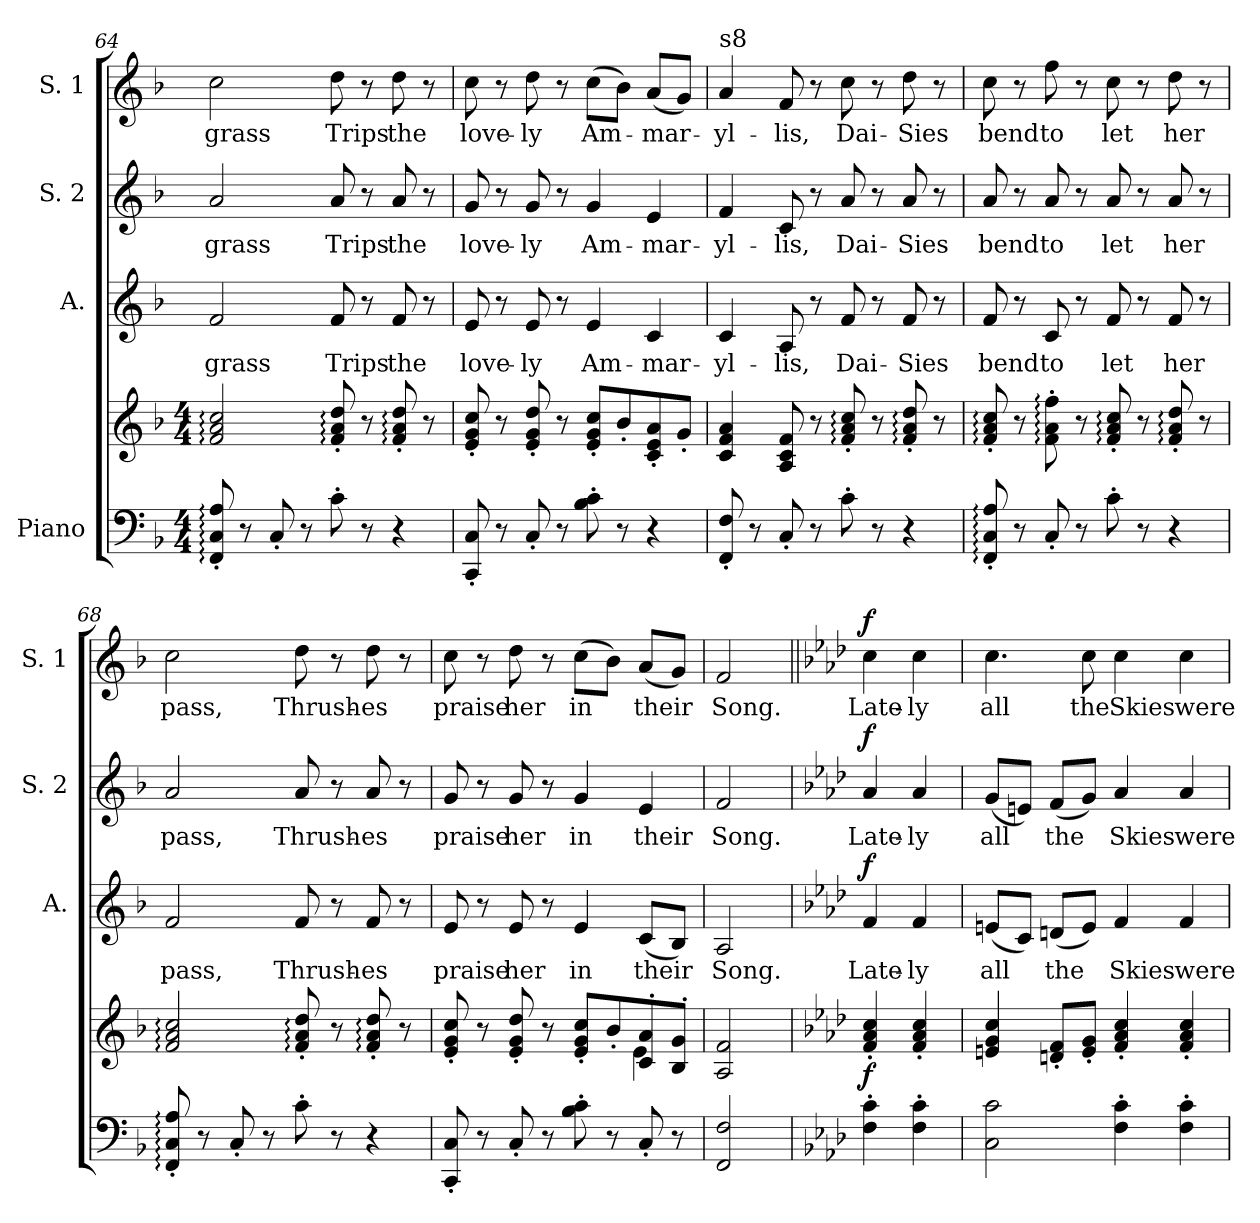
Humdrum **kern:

**kern	**kern	**dynam	**kern	**text	**dynam	**kern	**text	**dynam	**kern	**text	**dynam
*part4	*part4	*part4	*part3	*part3	*part3	*part2	*part2	*part2	*part1	*part1	*part1
*staff5	*staff4	*staff4/5	*staff3	*staff3	*staff3	*staff2	*staff2	*staff2	*staff1	*staff1	*staff1
*I"Piano	*	*	*I"A.	*	*	*I"S. 2	*	*	*I"S. 1	*	*
*	*	*	*I'A.	*	*	*I'S. 2	*	*	*I'S. 1	*	*
*clefF4	*clefG2	*	*clefG2	*	*	*clefG2	*	*	*clefG2	*	*
*k[b-]	*k[b-]	*	*k[b-]	*	*	*k[b-]	*	*	*k[b-]	*	*
*F:	*F:	*	*F:	*	*	*F:	*	*	*F:	*	*
*M4/4	*M4/4	*	*	*	*	*	*	*	*	*	*
=64	=64	=64	=64	=64	=64	=64	=64	=64	=64	=64	=64
!	!	!	!	!LO:LY:b:cj	!	!	!LO:LY:b:cj	!	!	!LO:LY:b:cj	!
8C/:'< 8FF/:'< 8A/:'<	2a/: 2f/: 2cc/:	.	2f/	grass	.	2a/	grass	.	2cc\	grass	.
8r	.	.	.	.	.	.	.	.	.	.	.
8C'</	.	.	.	.	.	.	.	.	.	.	.
8r	.	.	.	.	.	.	.	.	.	.	.
!	!	!	!	!LO:LY:b:cj	!	!	!LO:LY:b:cj	!	!	!LO:LY:b:cj	!
8c:'>\	8dd/:'< 8f/:'< 8a/:'<	.	8f/	Trips	.	8a/	Trips	.	8dd\	Trips	.
8r	8r	.	8r	.	.	8r	.	.	8r	.	.
!	!	!	!	!LO:LY:b:cj	!	!	!LO:LY:b:cj	!	!	!LO:LY:b:cj	!
4r	8dd/:'< 8a/:'< 8f/:'<	.	8f/	the	.	8a/	the	.	8dd\	the	.
.	8r	.	8r	.	.	8r	.	.	8r	.	.
=65	=65	=65	=65	=65	=65	=65	=65	=65	=65	=65	=65
!	!	!	!	!LO:LY:b:cj	!	!	!LO:LY:b:cj	!	!	!LO:LY:b:cj	!
8CC/'< 8C/'<	8e/'< 8g/'< 8cc/'<	.	8e/	love-	.	8g/	love-	.	8cc\	love-	.
8r	8r	.	8r	.	.	8r	.	.	8r	.	.
!	!	!	!	!LO:LY:b:cj	!	!	!LO:LY:b:cj	!	!	!LO:LY:b:cj	!
8C'</	8e/'< 8dd/'< 8g/'<	.	8e/	-ly	.	8g/	-ly	.	8dd\	-ly	.
8r	8r	.	8r	.	.	8r	.	.	8r	.	.
!	!	!	!	!LO:LY:b	!	!	!LO:LY:b	!	!	!LO:LY:b	!
8B-\'> 8c\'>	8g/'< 8cc/'< 8e/'<L	.	4e/	Am-	.	4g/	Am-	.	(>8cc\L	Am-	.
8r	8b-'</	.	.	.	.	.	.	.	8b-\J)	.	.
!	!	!	!	!LO:LY:b	!	!	!LO:LY:b	!	!	!LO:LY:b	!
4r	8e/'< 8a/'< 8c/'<	.	4c/	-mar-	.	4e/	-mar-	.	(<8a/L	-mar-	.
.	8g'</J	.	.	.	.	.	.	.	8g/J)	.	.
!!LO:LB:g=z
=66	=66	=66	=66	=66	=66	=66	=66	=66	=66	=66	=66
!	!	!	!	!	!	!	!	!	!LO:TX:a:t=s8	!	!
!	!	!	!	!LO:LY:b:cj	!	!	!LO:LY:b:cj	!	!	!LO:LY:b:cj	!
8F/'< 8FF/'<	4c/ 4f/ 4a/	.	4c/	-yl-	.	4f/	-yl-	.	4a/	-yl-	.
8r	.	.	.	.	.	.	.	.	.	.	.
!	!	!	!	!LO:LY:b:cj	!	!	!LO:LY:b:cj	!	!	!LO:LY:b:cj	!
8C'</	8A/ 8c/ 8f/	.	8A/	-lis,	.	8c/	-lis,	.	8f/	-lis,	.
8r	8r	.	8r	.	.	8r	.	.	8r	.	.
!	!	!	!	!LO:LY:b:cj	!	!	!LO:LY:b:cj	!	!	!LO:LY:b:cj	!
8c'>\	8a/:'< 8cc/:'< 8f/:'<	.	8f/	Dai-	.	8a/	Dai-	.	8cc\	Dai-	.
8r	8r	.	8r	.	.	8r	.	.	8r	.	.
!	!	!	!	!LO:LY:b:cj	!	!	!LO:LY:b:cj	!	!	!LO:LY:b:cj	!
4r	8a/:'< 8dd/:'< 8f/:'<	.	8f/	-Sies	.	8a/	-Sies	.	8dd\	-Sies	.
.	8r	.	8r	.	.	8r	.	.	8r	.	.
=67	=67	=67	=67	=67	=67	=67	=67	=67	=67	=67	=67
!	!	!	!	!LO:LY:b:cj	!	!	!LO:LY:b:cj	!	!	!LO:LY:b:cj	!
8C/:'< 8A/:'< 8FF/:'<	8f/:'< 8a/:'< 8cc/:'<	.	8f/	bend	.	8a/	bend	.	8cc\	bend	.
8r	8r	.	8r	.	.	8r	.	.	8r	.	.
!	!	!	!	!LO:LY:b:cj	!	!	!LO:LY:b:cj	!	!	!LO:LY:b:cj	!
8C'</	8f\:'> 8a\:'> 8ff\:'>	.	8c/	to	.	8a/	to	.	8ff\	to	.
8r	8r	.	8r	.	.	8r	.	.	8r	.	.
!	!	!	!	!LO:LY:b:cj	!	!	!LO:LY:b:cj	!	!	!LO:LY:b:cj	!
8c:'>\	8a/:'< 8cc/:'< 8f/:'<	.	8f/	let	.	8a/	let	.	8cc\	let	.
8r	8r	.	8r	.	.	8r	.	.	8r	.	.
!	!	!	!	!LO:LY:b:cj	!	!	!LO:LY:b:cj	!	!	!LO:LY:b:cj	!
4r	8a/:'< 8dd/:'< 8f/:'<	.	8f/	her	.	8a/	her	.	8dd\	her	.
.	8r	.	8r	.	.	8r	.	.	8r	.	.
=68	=68	=68	=68	=68	=68	=68	=68	=68	=68	=68	=68
!	!	!	!	!LO:LY:b:cj	!	!	!LO:LY:b:cj	!	!	!LO:LY:b:cj	!
8C/:'< 8FF/:'< 8A/:'<	2a/: 2f/: 2cc/:	.	2f/	pass,	.	2a/	pass,	.	2cc\	pass,	.
8r	.	.	.	.	.	.	.	.	.	.	.
8C'</	.	.	.	.	.	.	.	.	.	.	.
8r	.	.	.	.	.	.	.	.	.	.	.
!	!	!	!	!LO:LY:b:cj	!	!	!LO:LY:b:cj	!	!	!LO:LY:b:cj	!
8c:'>\	8dd/:'< 8f/:'< 8a/:'<	.	8f/	Thrush-	.	8a/	Thrush-	.	8dd\	Thrush-	.
8r	8r	.	8r	.	.	8r	.	.	8r	.	.
!	!	!	!	!LO:LY:b:cj	!	!	!LO:LY:b:cj	!	!	!LO:LY:b:cj	!
4r	8dd/:'< 8a/:'< 8f/:'<	.	8f/	-es	.	8a/	-es	.	8dd\	-es	.
.	8r	.	8r	.	.	8r	.	.	8r	.	.
=69	=69	=69	=69	=69	=69	=69	=69	=69	=69	=69	=69
*	*^	*	*	*	*	*	*	*	*	*	*
!	!	!	!	!	!LO:LY:b:cj	!	!	!LO:LY:b:cj	!	!	!LO:LY:b:cj	!
8C/'< 8CC/'<	8e/'< 8g/'< 8cc/'<	2.ryy	.	8e/	praise	.	8g/	praise	.	8cc\	praise	.
8r	8r	.	.	8r	.	.	8r	.	.	8r	.	.
!	!	!	!	!	!LO:LY:b:cj	!	!	!LO:LY:b:cj	!	!	!LO:LY:b:cj	!
8C'</	8dd/'< 8g/'< 8e/'<	.	.	8e/	her	.	8g/	her	.	8dd\	her	.
8r	8r	.	.	8r	.	.	8r	.	.	8r	.	.
!	!	!	!	!	!LO:LY:b:cj	!	!	!LO:LY:b:cj	!	!	!LO:LY:b:cj	!
8B-\'> 8c\'>	8cc/'> 8g/'> 8e/'>L	.	.	4e/	in	.	4g/	in	.	(>8cc\L	in	.
8r	8b-'>/	.	.	.	.	.	.	.	.	8b-\J)	.	.
!	!	!	!	!	!LO:LY:b	!	!	!LO:LY:b:cj	!	!	!LO:LY:b	!
8C'</	8a/'> 8c/'>	4e\	.	(<8c/L	their	.	4e/	their	.	(<8a/L	their	.
8r	8g/'> 8B-/'>J	.	.	8B-/J)	.	.	.	.	.	8g/J)	.	.
*	*v	*v	*	*	*	*	*	*	*	*	*	*
=70	=70	=70	=70	=70	=70	=70	=70	=70	=70	=70	=70
!	!	!	!	!LO:LY:b:cj	!	!	!LO:LY:b:cj	!	!	!LO:LY:b:cj	!
2F/ 2FF/	2A/ 2f/	.	2A/	Song.	.	2f/	Song.	.	2f/	Song.	.
!!LO:PB:g=z
=71	=71	=71||	=71	=71||	=71||	=71	=71||	=71||	=71||	=71||	=71||
*k[b-e-a-d-]	*k[b-e-a-d-]	*	*k[b-e-a-d-]	*	*	*k[b-e-a-d-]	*	*	*k[b-e-a-d-]	*	*
*A-:	*A-:	*	*A-:	*	*	*A-:	*	*	*A-:	*	*
!	!	!LO:DY:b	!	!LO:LY:b:cj	!LO:DY:a	!	!LO:LY:b:cj	!LO:DY:a	!	!LO:LY:b:cj	!LO:DY:a
4c\'> 4F\'>	4a-/'< 4f/'< 4cc/'<	f	4f/	Late-	f	4a-/	Late-	f	4cc\	Late-	f
!	!	!	!	!LO:LY:b:cj	!	!	!LO:LY:b:cj	!	!	!LO:LY:b:cj	!
4c\'> 4F\'>	4cc/'< 4a-/'< 4f/'<	.	4f/	-ly	.	4a-/	-ly	.	4cc\	-ly	.
=72	=72	=72	=72	=72	=72	=72	=72	=72	=72	=72	=72
!	!	!	!	!LO:LY:b:cj	!	!	!LO:LY:b:cj	!	!	!LO:LY:b:cj	!
2C\ 2c\	4en/ 4g/ 4cc/	.	(<8en/L	all	.	(<8g/L	all	.	4.cc\	all	.
.	.	.	8c/J)	.	.	8en/J)	.	.	.	.	.
!	!	!	!	!LO:LY:b	!	!	!LO:LY:b	!	!	!	!
.	8dn/'< 8f/'<L	.	(<8dn/L	the	.	(<8f/L	the	.	.	.	.
!	!	!	!	!	!	!	!	!	!	!LO:LY:b:cj	!
.	8e/'< 8g/'<J	.	8e/J)	.	.	8g/J)	.	.	8cc\	the	.
!	!	!	!	!LO:LY:b:cj	!	!	!LO:LY:b:cj	!	!	!LO:LY:b:cj	!
4c\'> 4F\'>	4f/'< 4a-/'< 4cc/'<	.	4f/	Skies	.	4a-/	Skies	.	4cc\	Skies	.
!	!	!	!	!LO:LY:b:cj	!	!	!LO:LY:b:cj	!	!	!LO:LY:b:cj	!
4c\'> 4F\'>	4cc/'< 4a-/'< 4f/'<	.	4f/	were	.	4a-/	were	.	4cc\	were	.
=	=	=	=	=	=	=	=	=	=	=	=
*-	*-	*-	*-	*-	*-	*-	*-	*-	*-	*-	*-
